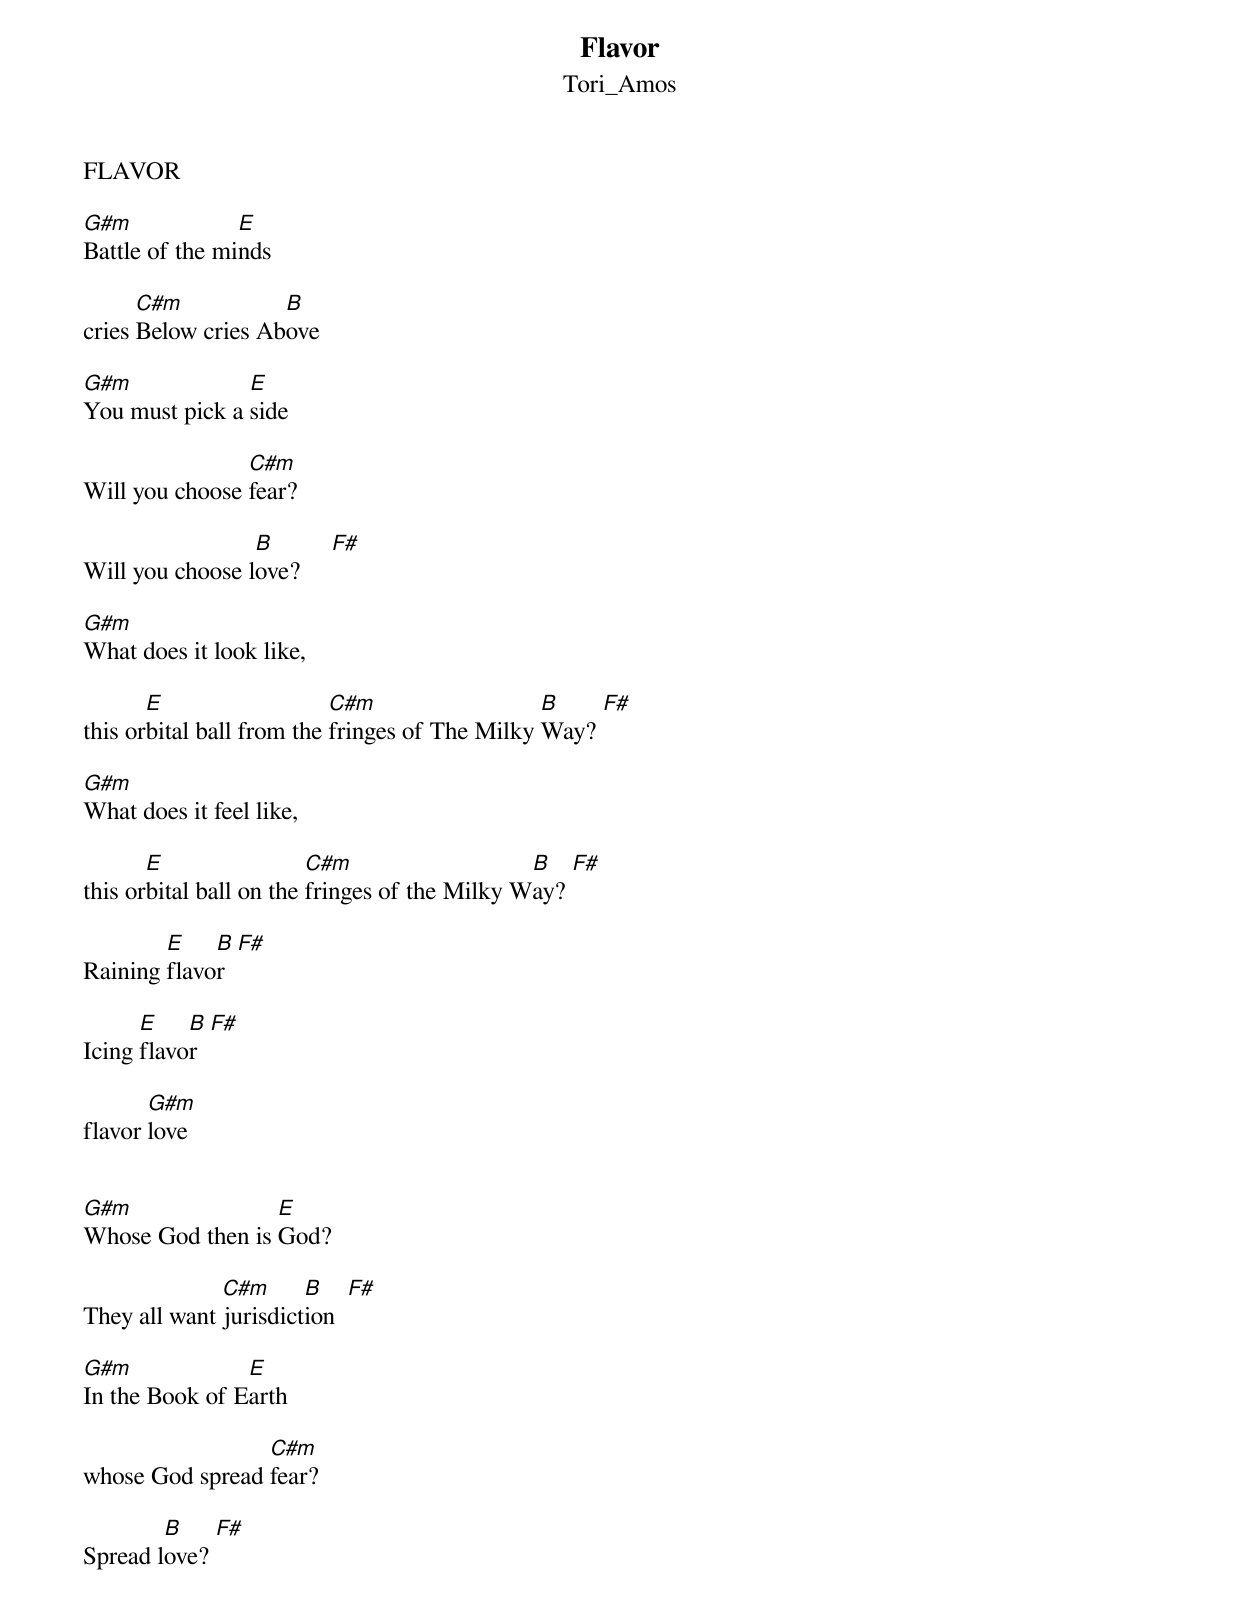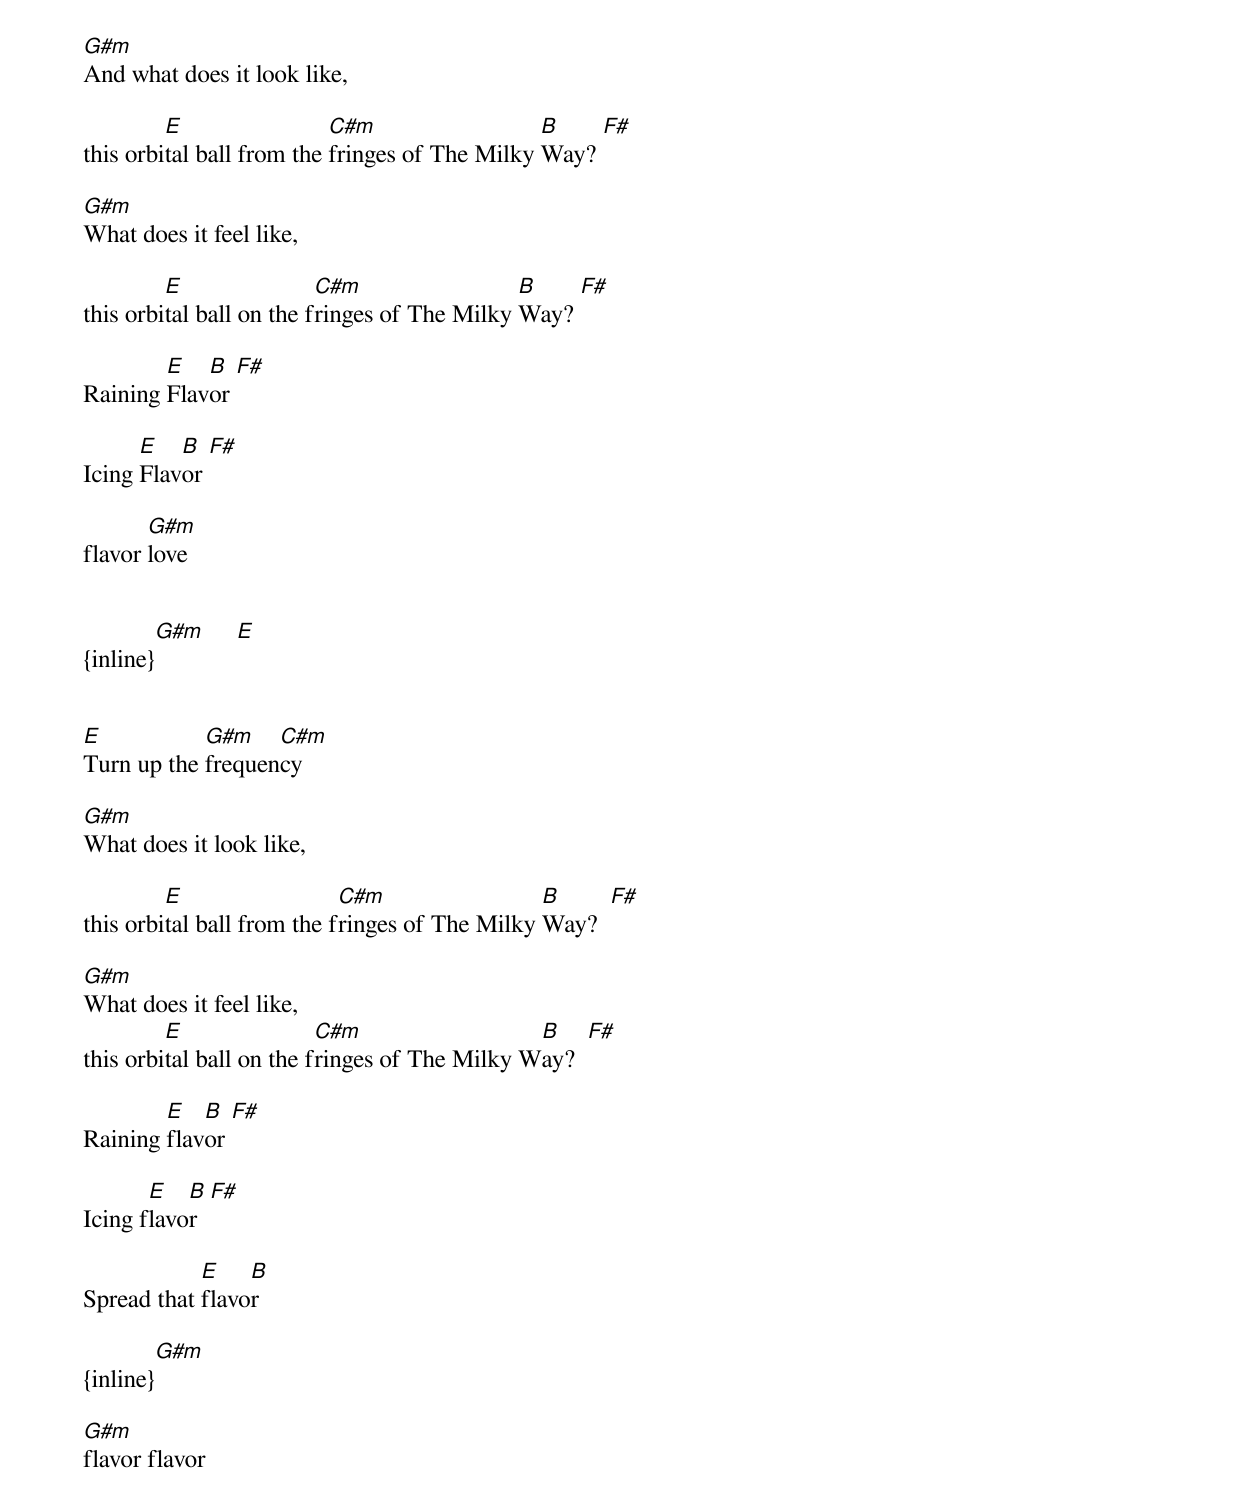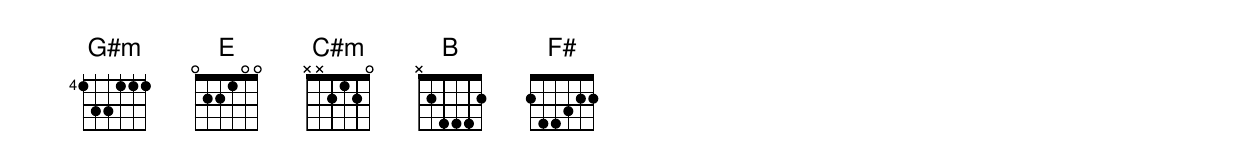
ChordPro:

{t: Flavor}
{st: Tori_Amos}
FLAVOR

[G#m]Battle of the mi[E]nds

cries [C#m]Below cries Ab[B]ove

[G#m]You must pick a [E]side

Will you choose [C#m]fear?

Will you choose l[B]ove?     [F#]

[G#m]What does it look like,

this or[E]bital ball from the [C#m]fringes of The Milky [B]Way? [F#]

[G#m]What does it feel like,

this or[E]bital ball on the [C#m]fringes of the Milky W[B]ay? [F#]

Raining [E]flavo[B]r  [F#]

Icing [E]flavo[B]r  [F#]

flavor [G#m]love


[G#m]Whose God then is [E]God?

They all want [C#m]jurisdict[B]ion  [F#]

[G#m]In the Book of E[E]arth

whose God spread [C#m]fear?

Spread l[B]ove? [F#]


[G#m]And what does it look like,

this orbi[E]tal ball from the [C#m]fringes of The Milky [B]Way? [F#]

[G#m]What does it feel like,

this orbi[E]tal ball on the f[C#m]ringes of The Milky [B]Way? [F#]

Raining [E]Flav[B]or [F#]

Icing [E]Flav[B]or [F#]

flavor [G#m]love


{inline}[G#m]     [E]


[E]Turn up the [G#m]frequen[C#m]cy

[G#m]What does it look like,

this orbi[E]tal ball from the f[C#m]ringes of The Milky [B]Way?  [F#]

[G#m]What does it feel like,
this orbi[E]tal ball on the f[C#m]ringes of The Milky W[B]ay?  [F#]

Raining [E]flav[B]or [F#]

Icing f[E]lavo[B]r  [F#]

Spread that [E]flavo[B]r

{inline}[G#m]

[G#m]flavor flavor
